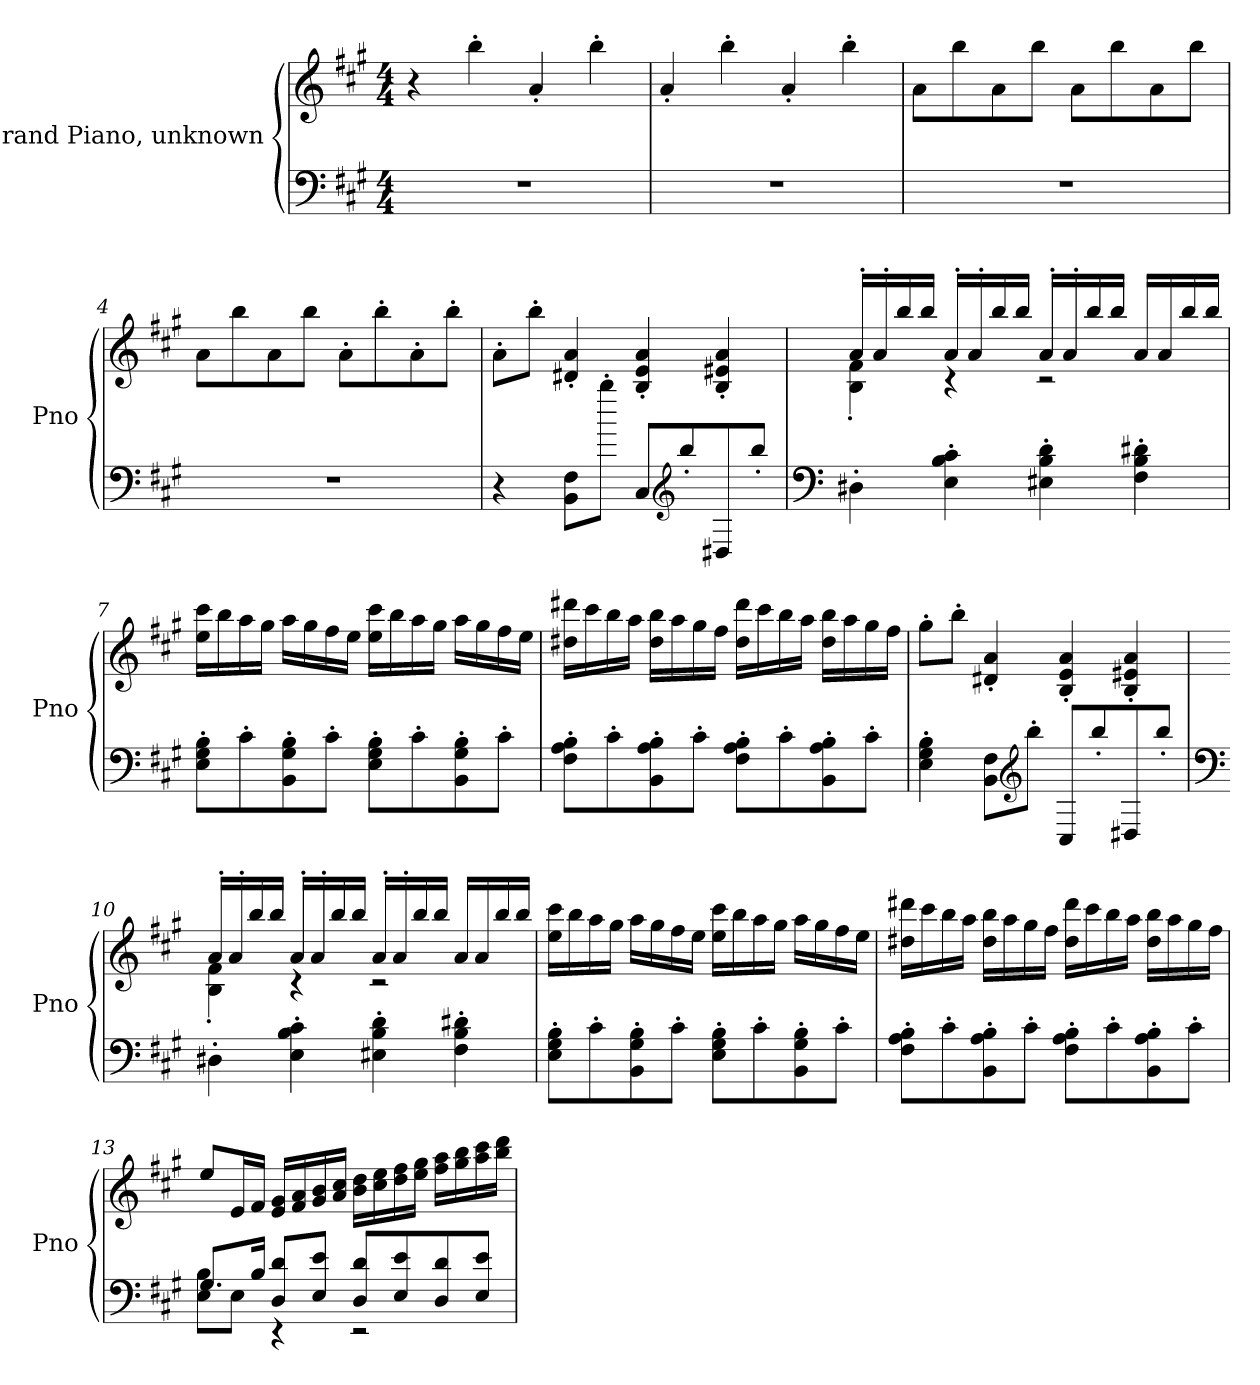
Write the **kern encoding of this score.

**kern	**kern
*part1	*part1
*staff2	*staff1
*I"Grand Piano, unknown	*
*I'Pno	*
*clefF4	*clefG2
*k[f#c#g#]	*k[f#c#g#]
*M4/4	*M4/4
*MM120	*MM120
=1	=1
1r	4r
.	4bb'\
.	4a'/
.	4bb'\
=2	=2
1r	4a'/
.	4bb'\
.	4a'/
.	4bb'\
=3	=3
1r	8a\L
.	8bb\
.	8a\
.	8bb\J
.	8a\L
.	8bb\
.	8a\
.	8bb\J
=4	=4
1r	8a\L
.	8bb\
.	8a\
.	8bb\J
.	8a'\L
.	8bb'\
.	8a'\
.	8bb'\J
=5	=5
4r	8a'\L
.	8bb'\J
8BB\ 8F#\L	4d#X/' 4a/'
8bb'\J	.
8C#/L	4B/' 4e/' 4a/'
*clefG2	*
8bb'/	.
8D#X/	4B/' 4e#X/' 4a/'
8bb'/J	.
!!LO:LB:g=z
=6	=6
*clefF4	*
*	*^
4D#X'\	16a'/LL	4B\' 4f#\'
.	16a'/	.
.	16bb/	.
.	16bb/JJ	.
4E\' 4B\' 4c#\'	16a'/LL	4r
.	16a'/	.
.	16bb/	.
.	16bb/JJ	.
4E#X\' 4B\' 4d\'	16a'/LL	2r
.	16a'/	.
.	16bb/	.
.	16bb/JJ	.
4F#\' 4B\' 4d#X\'	16a/LL	.
.	16a/	.
.	16bb/	.
.	16bb/JJ	.
*	*v	*v
=7	=7
8E\' 8G#\' 8B\'L	16ee\ 16ccc#\LL
.	16bb\
8c#'\	16aa\
.	16gg#\JJ
8BB\' 8G#\' 8B\'	16aa\LL
.	16gg#\
8c#'\J	16ff#\
.	16ee\JJ
8E\' 8G#\' 8B\'L	16ee\ 16ccc#\LL
.	16bb\
8c#'\	16aa\
.	16gg#\JJ
8BB\' 8G#\' 8B\'	16aa\LL
.	16gg#\
8c#'\J	16ff#\
.	16ee\JJ
!!LO:LB:g=z
=8	=8
8F#\' 8A\' 8B\'L	16dd#X\ 16ddd#X\LL
.	16ccc#\
8c#'\	16bb\
.	16aa\JJ
8BB\' 8A\' 8B\'	16dd#\ 16bb\LL
.	16aa\
8c#'\J	16gg#\
.	16ff#\JJ
8F#\' 8A\' 8B\'L	16dd#\ 16ddd#\LL
.	16ccc#\
8c#'\	16bb\
.	16aa\JJ
8BB\' 8A\' 8B\'	16dd#\ 16bb\LL
.	16aa\
8c#'\J	16gg#\
.	16ff#\JJ
=9	=9
4E\' 4G#\' 4B\'	8gg#'\L
.	8bb'\J
8BB\ 8F#\L	4d#X/' 4a/'
*clefG2	*
8bb'\J	.
8C#/L	4B/' 4e/' 4a/'
8bb'/	.
8D#X/	4B/' 4e#X/' 4a/'
8bb'/J	.
!!LO:LB:g=z
=10	=10
*clefF4	*
*	*^
4D#X'\	16a'/LL	4B\' 4f#\'
.	16a'/	.
.	16bb/	.
.	16bb/JJ	.
4E\' 4B\' 4c#\'	16a'/LL	4r
.	16a'/	.
.	16bb/	.
.	16bb/JJ	.
4E#X\' 4B\' 4d\'	16a'/LL	2r
.	16a'/	.
.	16bb/	.
.	16bb/JJ	.
4F#\' 4B\' 4d#X\'	16a/LL	.
.	16a/	.
.	16bb/	.
.	16bb/JJ	.
*	*v	*v
=11	=11
8E\' 8G#\' 8B\'L	16ee\ 16ccc#\LL
.	16bb\
8c#'\	16aa\
.	16gg#\JJ
8BB\' 8G#\' 8B\'	16aa\LL
.	16gg#\
8c#'\J	16ff#\
.	16ee\JJ
8E\' 8G#\' 8B\'L	16ee\ 16ccc#\LL
.	16bb\
8c#'\	16aa\
.	16gg#\JJ
8BB\' 8G#\' 8B\'	16aa\LL
.	16gg#\
8c#'\J	16ff#\
.	16ee\JJ
!!LO:LB:g=z
=12	=12
8F#\' 8A\' 8B\'L	16dd#X\ 16ddd#X\LL
.	16ccc#\
8c#'\	16bb\
.	16aa\JJ
8BB\' 8A\' 8B\'	16dd#\ 16bb\LL
.	16aa\
8c#'\J	16gg#\
.	16ff#\JJ
8F#\' 8A\' 8B\'L	16dd#\ 16ddd#\LL
.	16ccc#\
8c#'\	16bb\
.	16aa\JJ
8BB\' 8A\' 8B\'	16dd#\ 16bb\LL
.	16aa\
8c#'\J	16gg#\
.	16ff#\JJ
=13	=13
*^	*
8.G#/L	8E\ 8B\L	8ee/L
.	8E\J	16e/L
16B/Jk	.	16f#/JJ
8D/ 8d/L	4r	16e/ 16g#/LL
.	.	16f#/ 16a/
8E/ 8e/J	.	16g#/ 16b/
.	.	16a/ 16cc#/JJ
8D/ 8d/L	2r	16b\ 16dd\LL
.	.	16cc#\ 16ee\
8E/ 8e/	.	16dd\ 16ff#\
.	.	16ee\ 16gg#\JJ
8D/ 8d/	.	16ff#\ 16aa\LL
.	.	16gg#\ 16bb\
8E/ 8e/J	.	16aa\ 16ccc#\
.	.	16bb\ 16ddd\JJ
*v	*v	*
=	=
*-	*-
